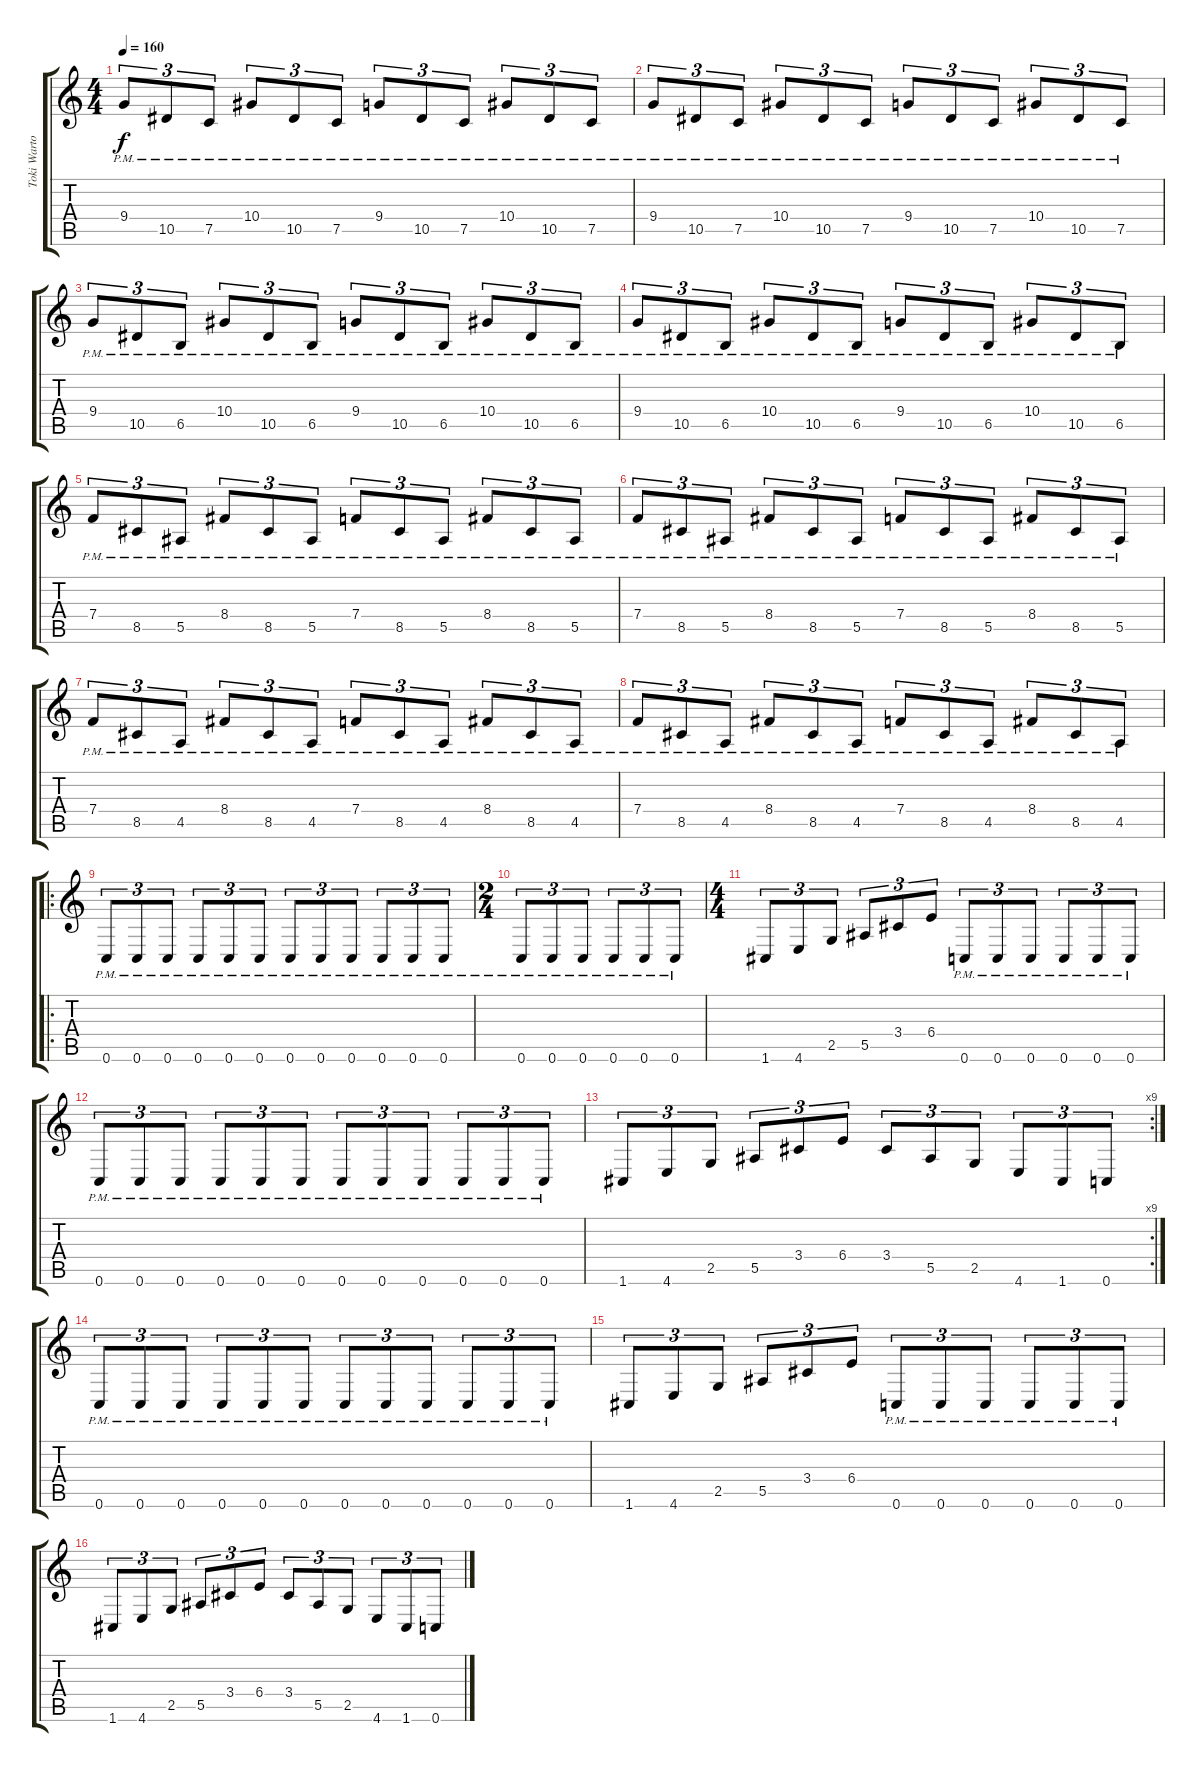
\track ("Toki Wartooth" "Toki Warto") {instrument distortionguitar}
\staff {score tabs}
\tuning (C4 G3 Eb3 Bb2 F2 C2) {hide}
\ts (4 4)
\tempo 160
\clef g2
\ks c
9.4{pm}.8{tu (3 2) dy f} 10.5{pm}.8{tu (3 2)} 7.5{pm}.8{tu (3 2)} 10.4{pm}.8{tu (3 2)} 10.5{pm}.8{tu (3 2)} 7.5{pm}.8{tu (3 2)} 9.4{pm}.8{tu (3 2)} 10.5{pm}.8{tu (3 2)} 7.5{pm}.8{tu (3 2)} 10.4{pm}.8{tu (3 2)} 10.5{pm}.8{tu (3 2)} 7.5{pm}.8{tu (3 2)} |
9.4{pm}.8{tu (3 2)} 10.5{pm}.8{tu (3 2)} 7.5{pm}.8{tu (3 2)} 10.4{pm}.8{tu (3 2)} 10.5{pm}.8{tu (3 2)} 7.5{pm}.8{tu (3 2)} 9.4{pm}.8{tu (3 2)} 10.5{pm}.8{tu (3 2)} 7.5{pm}.8{tu (3 2)} 10.4{pm}.8{tu (3 2)} 10.5{pm}.8{tu (3 2)} 7.5{pm}.8{tu (3 2)} |
9.4{pm}.8{tu (3 2)} 10.5{pm}.8{tu (3 2)} 6.5{pm}.8{tu (3 2)} 10.4{pm}.8{tu (3 2)} 10.5{pm}.8{tu (3 2)} 6.5{pm}.8{tu (3 2)} 9.4{pm}.8{tu (3 2)} 10.5{pm}.8{tu (3 2)} 6.5{pm}.8{tu (3 2)} 10.4{pm}.8{tu (3 2)} 10.5{pm}.8{tu (3 2)} 6.5{pm}.8{tu (3 2)} |
9.4{pm}.8{tu (3 2)} 10.5{pm}.8{tu (3 2)} 6.5{pm}.8{tu (3 2)} 10.4{pm}.8{tu (3 2)} 10.5{pm}.8{tu (3 2)} 6.5{pm}.8{tu (3 2)} 9.4{pm}.8{tu (3 2)} 10.5{pm}.8{tu (3 2)} 6.5{pm}.8{tu (3 2)} 10.4{pm}.8{tu (3 2)} 10.5{pm}.8{tu (3 2)} 6.5{pm}.8{tu (3 2)} |
7.4{pm}.8{tu (3 2)} 8.5{pm}.8{tu (3 2)} 5.5{pm}.8{tu (3 2)} 8.4{pm}.8{tu (3 2)} 8.5{pm}.8{tu (3 2)} 5.5{pm}.8{tu (3 2)} 7.4{pm}.8{tu (3 2)} 8.5{pm}.8{tu (3 2)} 5.5{pm}.8{tu (3 2)} 8.4{pm}.8{tu (3 2)} 8.5{pm}.8{tu (3 2)} 5.5{pm}.8{tu (3 2)} |
7.4{pm}.8{tu (3 2)} 8.5{pm}.8{tu (3 2)} 5.5{pm}.8{tu (3 2)} 8.4{pm}.8{tu (3 2)} 8.5{pm}.8{tu (3 2)} 5.5{pm}.8{tu (3 2)} 7.4{pm}.8{tu (3 2)} 8.5{pm}.8{tu (3 2)} 5.5{pm}.8{tu (3 2)} 8.4{pm}.8{tu (3 2)} 8.5{pm}.8{tu (3 2)} 5.5{pm}.8{tu (3 2)} |
7.4{pm}.8{tu (3 2)} 8.5{pm}.8{tu (3 2)} 4.5{pm}.8{tu (3 2)} 8.4{pm}.8{tu (3 2)} 8.5{pm}.8{tu (3 2)} 4.5{pm}.8{tu (3 2)} 7.4{pm}.8{tu (3 2)} 8.5{pm}.8{tu (3 2)} 4.5{pm}.8{tu (3 2)} 8.4{pm}.8{tu (3 2)} 8.5{pm}.8{tu (3 2)} 4.5{pm}.8{tu (3 2)} |
7.4{pm}.8{tu (3 2)} 8.5{pm}.8{tu (3 2)} 4.5{pm}.8{tu (3 2)} 8.4{pm}.8{tu (3 2)} 8.5{pm}.8{tu (3 2)} 4.5{pm}.8{tu (3 2)} 7.4{pm}.8{tu (3 2)} 8.5{pm}.8{tu (3 2)} 4.5{pm}.8{tu (3 2)} 8.4{pm}.8{tu (3 2)} 8.5{pm}.8{tu (3 2)} 4.5{pm}.8{tu (3 2)} |
\ro
0.6{pm}.8{tu (3 2)} 0.6{pm}.8{tu (3 2)} 0.6{pm}.8{tu (3 2)} 0.6{pm}.8{tu (3 2)} 0.6{pm}.8{tu (3 2)} 0.6{pm}.8{tu (3 2)} 0.6{pm}.8{tu (3 2)} 0.6{pm}.8{tu (3 2)} 0.6{pm}.8{tu (3 2)} 0.6{pm}.8{tu (3 2)} 0.6{pm}.8{tu (3 2)} 0.6{pm}.8{tu (3 2)} |
\ts (2 4)
0.6{pm}.8{tu (3 2)} 0.6{pm}.8{tu (3 2)} 0.6{pm}.8{tu (3 2)} 0.6{pm}.8{tu (3 2)} 0.6{pm}.8{tu (3 2)} 0.6{pm}.8{tu (3 2)} |
\ts (4 4)
1.6.8{tu (3 2)} 4.6.8{tu (3 2)} 2.5.8{tu (3 2)} 5.5.8{tu (3 2)} 3.4.8{tu (3 2)} 6.4.8{tu (3 2)} 0.6{pm}.8{tu (3 2)} 0.6{pm}.8{tu (3 2)} 0.6{pm}.8{tu (3 2)} 0.6{pm}.8{tu (3 2)} 0.6{pm}.8{tu (3 2)} 0.6{pm}.8{tu (3 2)} |
0.6{pm}.8{tu (3 2)} 0.6{pm}.8{tu (3 2)} 0.6{pm}.8{tu (3 2)} 0.6{pm}.8{tu (3 2)} 0.6{pm}.8{tu (3 2)} 0.6{pm}.8{tu (3 2)} 0.6{pm}.8{tu (3 2)} 0.6{pm}.8{tu (3 2)} 0.6{pm}.8{tu (3 2)} 0.6{pm}.8{tu (3 2)} 0.6{pm}.8{tu (3 2)} 0.6{pm}.8{tu (3 2)} |
\rc 9
1.6.8{tu (3 2)} 4.6.8{tu (3 2)} 2.5.8{tu (3 2)} 5.5.8{tu (3 2)} 3.4.8{tu (3 2)} 6.4.8{tu (3 2)} 3.4.8{tu (3 2)} 5.5.8{tu (3 2)} 2.5.8{tu (3 2)} 4.6.8{tu (3 2)} 1.6.8{tu (3 2)} 0.6.8{tu (3 2)} |
0.6{pm}.8{tu (3 2)} 0.6{pm}.8{tu (3 2)} 0.6{pm}.8{tu (3 2)} 0.6{pm}.8{tu (3 2)} 0.6{pm}.8{tu (3 2)} 0.6{pm}.8{tu (3 2)} 0.6{pm}.8{tu (3 2)} 0.6{pm}.8{tu (3 2)} 0.6{pm}.8{tu (3 2)} 0.6{pm}.8{tu (3 2)} 0.6{pm}.8{tu (3 2)} 0.6{pm}.8{tu (3 2)} |
1.6.8{tu (3 2)} 4.6.8{tu (3 2)} 2.5.8{tu (3 2)} 5.5.8{tu (3 2)} 3.4.8{tu (3 2)} 6.4.8{tu (3 2)} 0.6{pm}.8{tu (3 2)} 0.6{pm}.8{tu (3 2)} 0.6{pm}.8{tu (3 2)} 0.6{pm}.8{tu (3 2)} 0.6{pm}.8{tu (3 2)} 0.6{pm}.8{tu (3 2)} |
1.6.8{tu (3 2)} 4.6.8{tu (3 2)} 2.5.8{tu (3 2)} 5.5.8{tu (3 2)} 3.4.8{tu (3 2)} 6.4.8{tu (3 2)} 3.4.8{tu (3 2)} 5.5.8{tu (3 2)} 2.5.8{tu (3 2)} 4.6.8{tu (3 2)} 1.6.8{tu (3 2)} 0.6.8{tu (3 2)}
